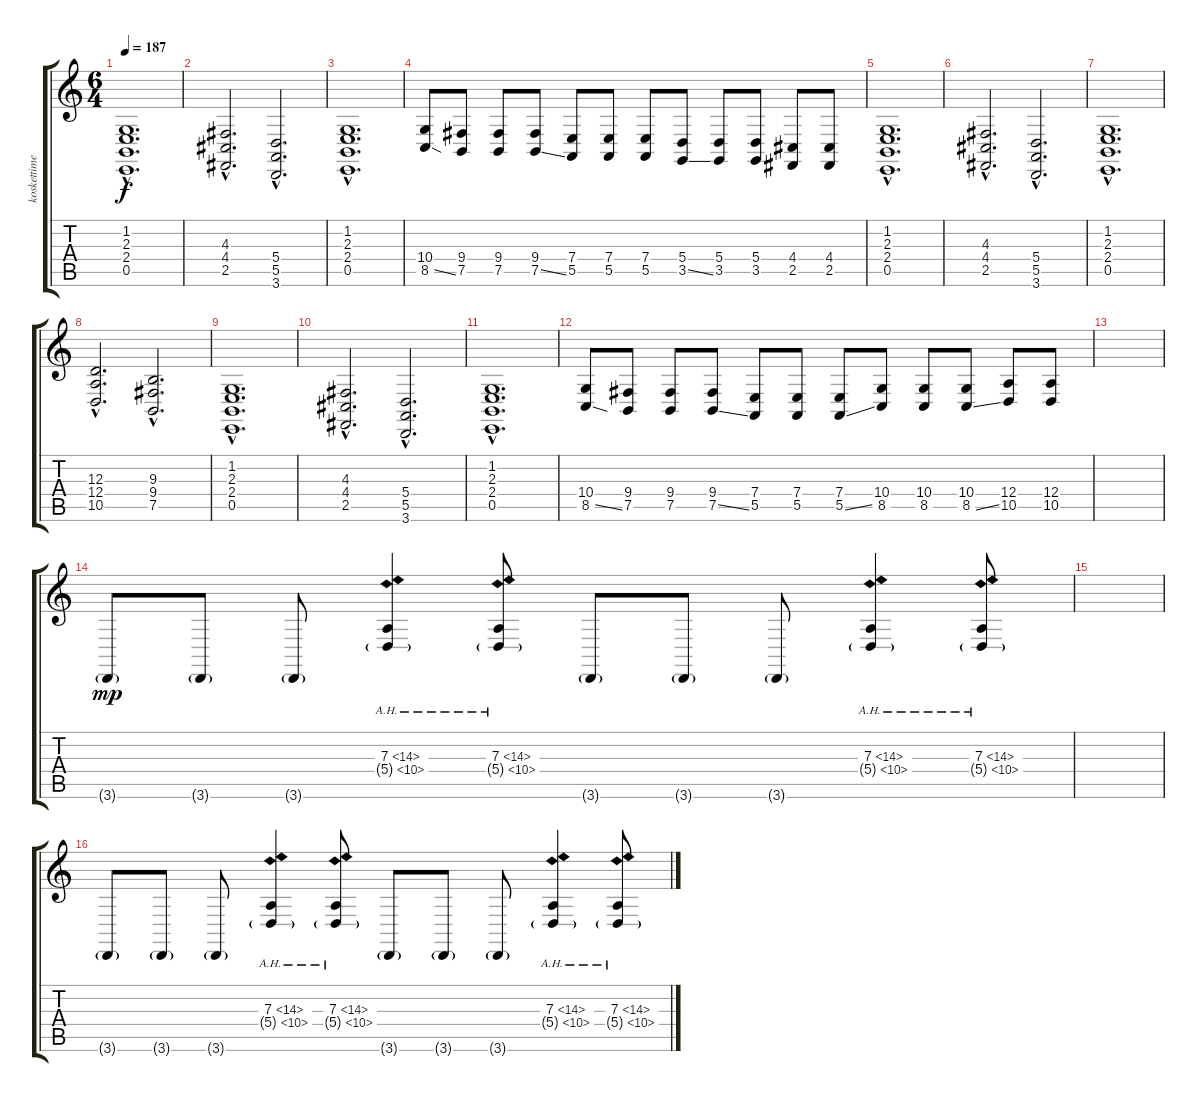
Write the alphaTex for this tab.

\track ("koskettimet 1" "koskettime") {instrument stringensemble1}
\staff {score tabs}
\tuning (B3 Gb3 D3 A2 E2 B1) {hide}
\ts (6 4)
\tempo 187
\clef g2
\ks c
(1.2{hac} 2.3{hac} 2.4{hac} 0.5{hac}).1{d dy f} |
(4.3{hac} 4.4{hac} 2.5{hac}).2{d} (5.4{hac} 5.5{hac} 3.6{hac}).2{d} |
(1.2{hac} 2.3{hac} 2.4{hac} 0.5{hac}).1{d} |
(10.4 8.5{ss}).8 (9.4 7.5).8 (9.4 7.5).8 (9.4 7.5{ss}).8 (7.4 5.5).8 (7.4 5.5).8 (7.4 5.5).8 (5.4 3.5{ss}).8 (5.4 3.5).8 (5.4 3.5).8 (4.4 2.5).8 (4.4 2.5).8 |
(1.2{hac} 2.3{hac} 2.4{hac} 0.5{hac}).1{d} |
(4.3{hac} 4.4{hac} 2.5{hac}).2{d} (5.4{hac} 5.5{hac} 3.6{hac}).2{d} |
(1.2{hac} 2.3{hac} 2.4{hac} 0.5{hac}).1{d} |
(12.3{hac} 12.4{hac} 10.5{hac}).2{d} (9.3{hac} 9.4{hac} 7.5{hac}).2{d} |
(1.2{hac} 2.3{hac} 2.4{hac} 0.5{hac}).1{d} |
(4.3{hac} 4.4{hac} 2.5{hac}).2{d} (5.4{hac} 5.5{hac} 3.6{hac}).2{d} |
(1.2{hac} 2.3{hac} 2.4{hac} 0.5{hac}).1{d} |
(10.4 8.5{ss}).8 (9.4 7.5).8 (9.4 7.5).8 (9.4 7.5{ss}).8 (7.4 5.5).8 (7.4 5.5).8 (7.4 5.5{ss}).8 (10.4 8.5).8 (10.4 8.5).8 (10.4 8.5{ss}).8 (12.4 10.5).8 (12.4 10.5).8 |
|
3.6{g}.8{dy mp} 3.6{g}.8 3.6{g}.8 (7.3{ah 7} 5.4{ah 5 g}).4 (7.3{ah 7} 5.4{ah 5 g}).8 3.6{g}.8 3.6{g}.8 3.6{g}.8 (7.3{ah 7} 5.4{ah 5 g}).4 (7.3{ah 7} 5.4{ah 5 g}).8 |
|
3.6{g}.8 3.6{g}.8 3.6{g}.8 (7.3{ah 7} 5.4{ah 5 g}).4 (7.3{ah 7} 5.4{ah 5 g}).8 3.6{g}.8 3.6{g}.8 3.6{g}.8 (7.3{ah 7} 5.4{ah 5 g}).4 (7.3{ah 7} 5.4{ah 5 g}).8
